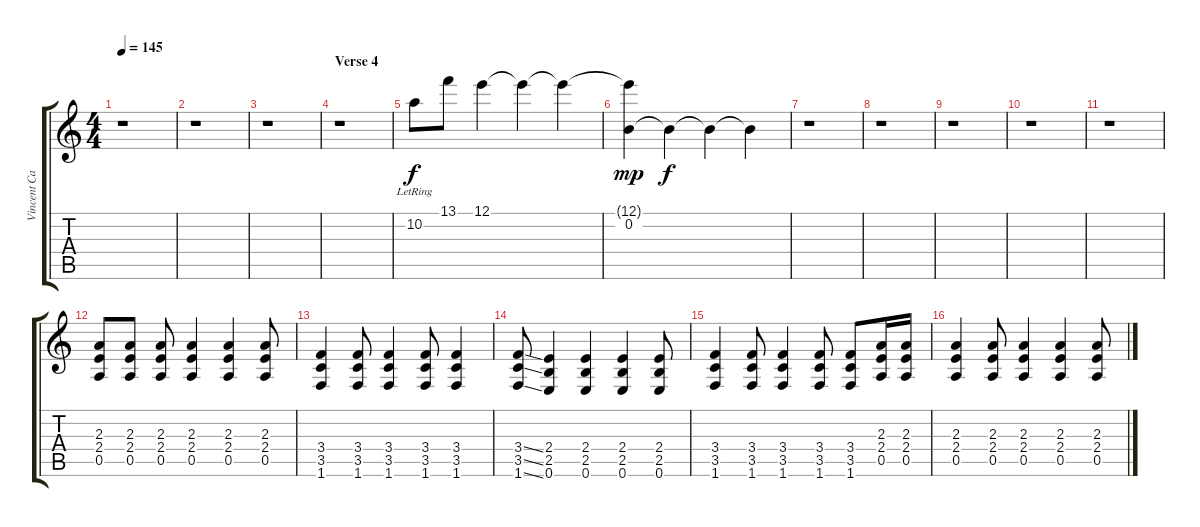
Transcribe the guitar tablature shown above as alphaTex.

\track ("Vincent Cavanagh (Electric Guitar)" "Vincent Ca") {instrument distortionguitar}
\staff {score tabs}
\tuning (E4 B3 G3 D3 A2 E2) {hide}
\ts (4 4)
\tempo 145
\clef g2
\ks c
r.1{dy f} |
r.1{instrument electricguitarclean} |
r.1 |
\section ("" "Verse 4")
r.1 |
10.2{lr}.8 13.1.8 12.1.4 12.1{t}.4 12.1{t}.4 |
(12.1{t} 0.2).4{dy mp} 0.2{t}.4{dy f} 0.2{t}.4 0.2{t}.4 |
r.1 |
r.1 |
r.1 |
r.1 |
r.1 |
(2.3 2.4 0.5).8{volume 5 instrument distortionguitar} (2.3 2.4 0.5).8 (2.3 2.4 0.5).8 (2.3 2.4 0.5).4 (2.3 2.4 0.5).4 (2.3 2.4 0.5).8 |
(3.4 3.5 1.6).4 (3.4 3.5 1.6).8 (3.4 3.5 1.6).4 (3.4 3.5 1.6).8 (3.4 3.5 1.6).4 |
(3.4{ss} 3.5{ss} 1.6{ss}).8 (2.4 2.5 0.6).4 (2.4 2.5 0.6).4 (2.4 2.5 0.6).4 (2.4 2.5 0.6).8 |
(3.4 3.5 1.6).4 (3.4 3.5 1.6).8 (3.4 3.5 1.6).4 (3.4 3.5 1.6).8 (3.4 3.5 1.6).8 (2.3 2.4 0.5).16 (2.3 2.4 0.5).16 |
(2.3 2.4 0.5).4 (2.3 2.4 0.5).8 (2.3 2.4 0.5).4 (2.3 2.4 0.5).4 (2.3 2.4 0.5).8
